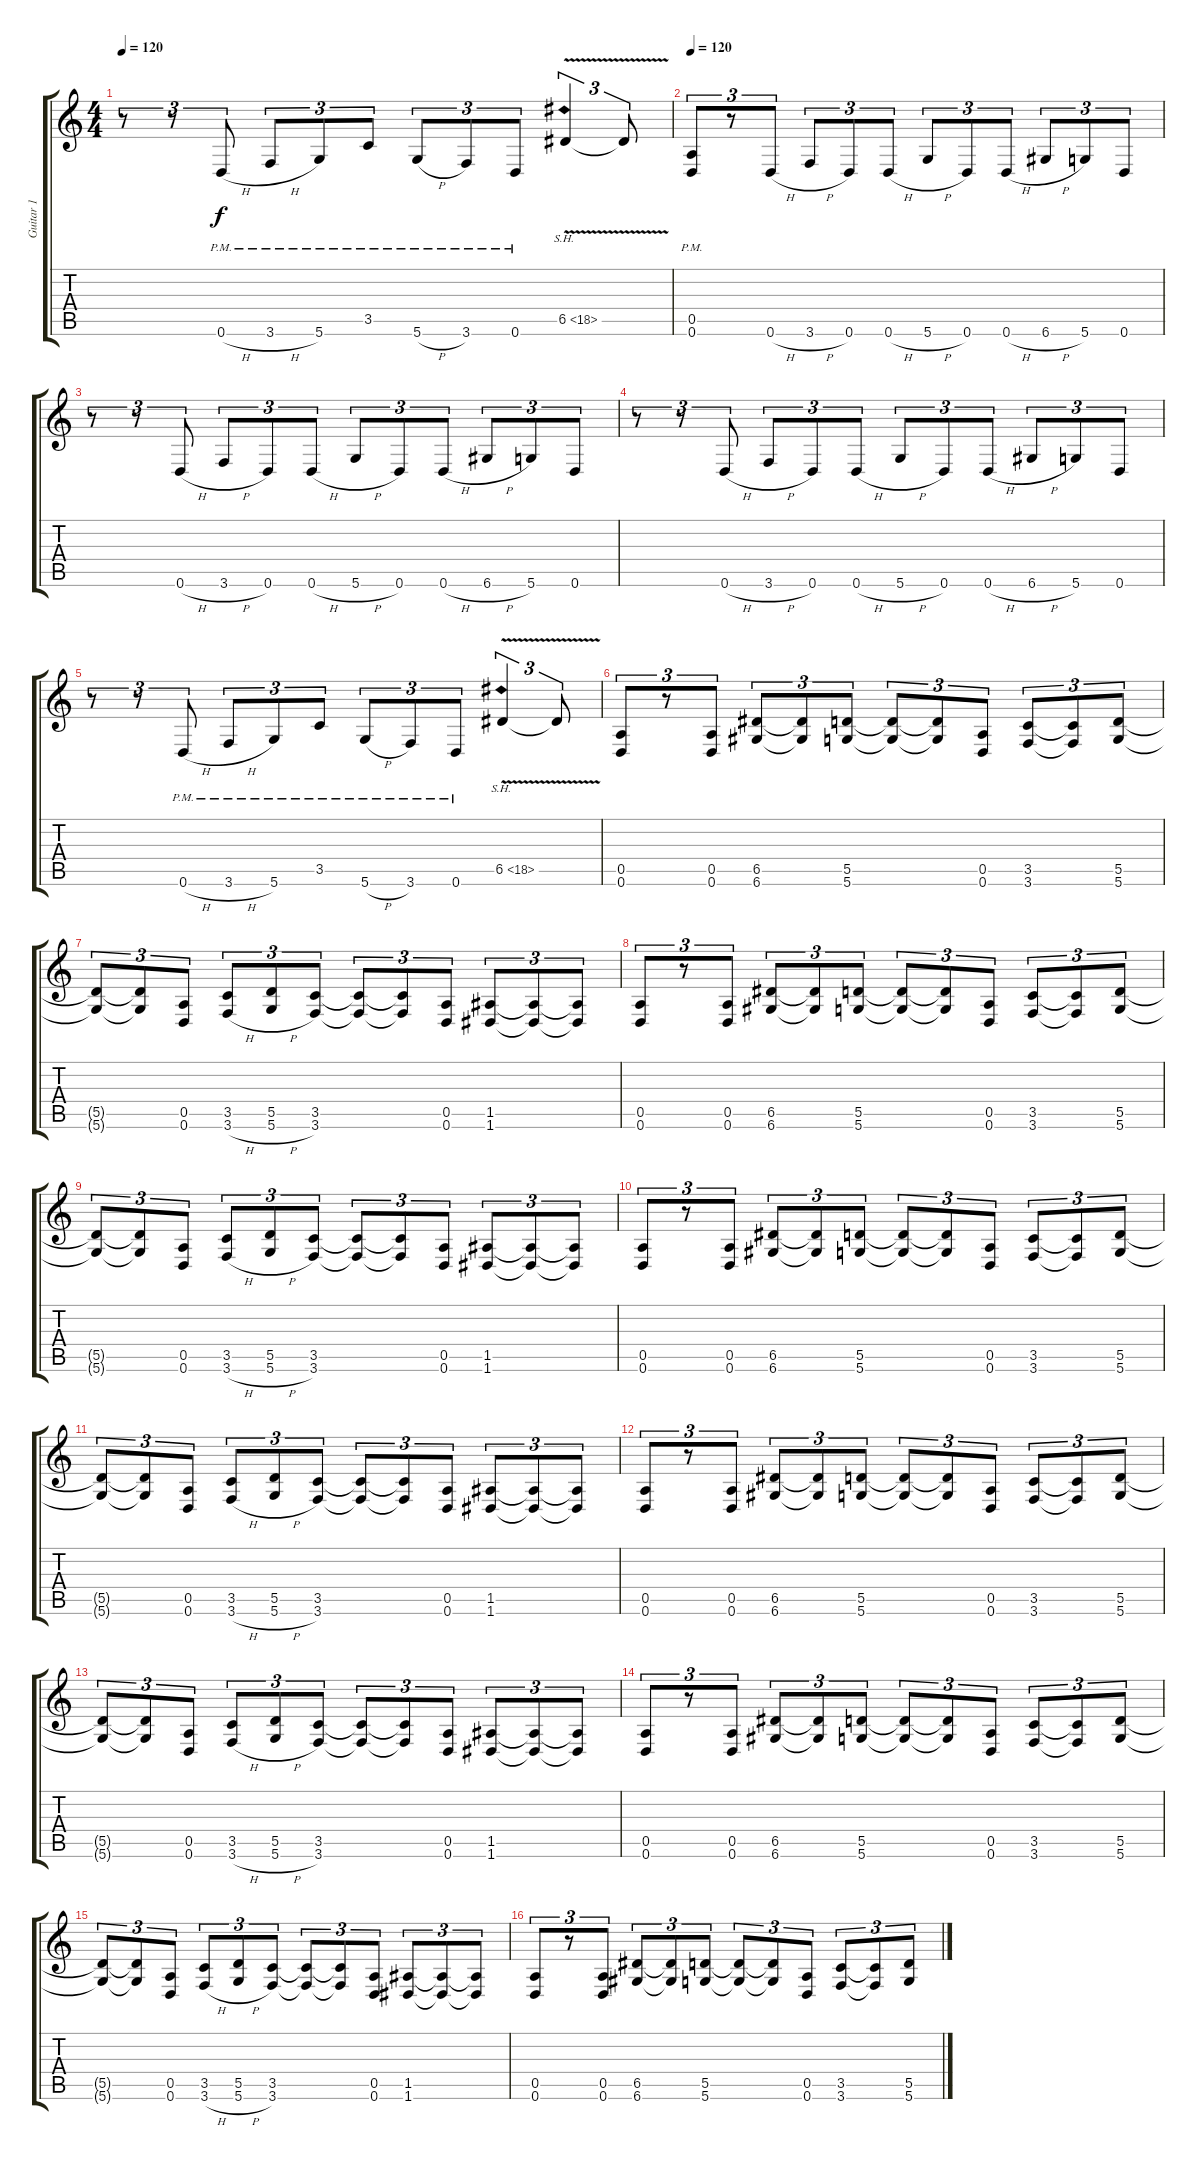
\track ("Guitar 1" "Guitar 1") {instrument distortionguitar}
\staff {score tabs}
\tuning (E4 B3 G3 D3 A2 D2) {hide}
\ts (4 4)
\tempo 120
\clef g2
\ks c
r.8{tu (3 2) dy f} r.8{tu (3 2)} 0.6{h pm}.8{tu (3 2)} 3.6{h pm}.8{tu (3 2)} 5.6{pm}.8{tu (3 2)} 3.5{pm}.8{tu (3 2)} 5.6{h pm}.8{tu (3 2)} 3.6{pm}.8{tu (3 2)} 0.6{pm}.8{tu (3 2)} 6.5{sh 12 v}.4{tu (3 2)} 6.5{t}.8{tu (3 2)} |
\tempo 120
(0.5{pm} 0.6).8{tu (3 2)} r.8{tu (3 2)} 0.6{h}.8{tu (3 2)} 3.6{h}.8{tu (3 2)} 0.6.8{tu (3 2)} 0.6{h}.8{tu (3 2)} 5.6{h}.8{tu (3 2)} 0.6.8{tu (3 2)} 0.6{h}.8{tu (3 2)} 6.6{h}.8{tu (3 2)} 5.6.8{tu (3 2)} 0.6.8{tu (3 2)} |
r.8{tu (3 2)} r.8{tu (3 2)} 0.6{h}.8{tu (3 2)} 3.6{h}.8{tu (3 2)} 0.6.8{tu (3 2)} 0.6{h}.8{tu (3 2)} 5.6{h}.8{tu (3 2)} 0.6.8{tu (3 2)} 0.6{h}.8{tu (3 2)} 6.6{h}.8{tu (3 2)} 5.6.8{tu (3 2)} 0.6.8{tu (3 2)} |
r.8{tu (3 2)} r.8{tu (3 2)} 0.6{h}.8{tu (3 2)} 3.6{h}.8{tu (3 2)} 0.6.8{tu (3 2)} 0.6{h}.8{tu (3 2)} 5.6{h}.8{tu (3 2)} 0.6.8{tu (3 2)} 0.6{h}.8{tu (3 2)} 6.6{h}.8{tu (3 2)} 5.6.8{tu (3 2)} 0.6.8{tu (3 2)} |
r.8{tu (3 2)} r.8{tu (3 2)} 0.6{h pm}.8{tu (3 2)} 3.6{h pm}.8{tu (3 2)} 5.6{pm}.8{tu (3 2)} 3.5{pm}.8{tu (3 2)} 5.6{h pm}.8{tu (3 2)} 3.6{pm}.8{tu (3 2)} 0.6{pm}.8{tu (3 2)} 6.5{sh 12 v}.4{tu (3 2)} 6.5{t}.8{tu (3 2)} |
(0.5 0.6).8{tu (3 2)} r.8{tu (3 2)} (0.5 0.6).8{tu (3 2)} (6.5 6.6).8{tu (3 2)} (6.5{t} 6.6{t}).8{tu (3 2)} (5.5 5.6).8{tu (3 2)} (5.5{t} 5.6{t}).8{tu (3 2)} (5.5{t} 5.6{t}).8{tu (3 2)} (0.5 0.6).8{tu (3 2)} (3.5 3.6).8{tu (3 2)} (3.5{t} 3.6{t}).8{tu (3 2)} (5.5 5.6).8{tu (3 2)} |
(5.5{t} 5.6{t}).8{tu (3 2)} (5.5{t} 5.6{t}).8{tu (3 2)} (0.5 0.6).8{tu (3 2)} (3.5 3.6{h}).8{tu (3 2)} (5.5 5.6{h}).8{tu (3 2)} (3.5 3.6).8{tu (3 2)} (3.5{t} 3.6{t}).8{tu (3 2)} (3.5{t} 3.6{t}).8{tu (3 2)} (0.5 0.6).8{tu (3 2)} (1.5 1.6).8{tu (3 2)} (1.5{t} 1.6{t}).8{tu (3 2)} (1.5{t} 1.6{t}).8{tu (3 2)} |
(0.5 0.6).8{tu (3 2)} r.8{tu (3 2)} (0.5 0.6).8{tu (3 2)} (6.5 6.6).8{tu (3 2)} (6.5{t} 6.6{t}).8{tu (3 2)} (5.5 5.6).8{tu (3 2)} (5.5{t} 5.6{t}).8{tu (3 2)} (5.5{t} 5.6{t}).8{tu (3 2)} (0.5 0.6).8{tu (3 2)} (3.5 3.6).8{tu (3 2)} (3.5{t} 3.6{t}).8{tu (3 2)} (5.5 5.6).8{tu (3 2)} |
(5.5{t} 5.6{t}).8{tu (3 2)} (5.5{t} 5.6{t}).8{tu (3 2)} (0.5 0.6).8{tu (3 2)} (3.5 3.6{h}).8{tu (3 2)} (5.5 5.6{h}).8{tu (3 2)} (3.5 3.6).8{tu (3 2)} (3.5{t} 3.6{t}).8{tu (3 2)} (3.5{t} 3.6{t}).8{tu (3 2)} (0.5 0.6).8{tu (3 2)} (1.5 1.6).8{tu (3 2)} (1.5{t} 1.6{t}).8{tu (3 2)} (1.5{t} 1.6{t}).8{tu (3 2)} |
(0.5 0.6).8{tu (3 2)} r.8{tu (3 2)} (0.5 0.6).8{tu (3 2)} (6.5 6.6).8{tu (3 2)} (6.5{t} 6.6{t}).8{tu (3 2)} (5.5 5.6).8{tu (3 2)} (5.5{t} 5.6{t}).8{tu (3 2)} (5.5{t} 5.6{t}).8{tu (3 2)} (0.5 0.6).8{tu (3 2)} (3.5 3.6).8{tu (3 2)} (3.5{t} 3.6{t}).8{tu (3 2)} (5.5 5.6).8{tu (3 2)} |
(5.5{t} 5.6{t}).8{tu (3 2)} (5.5{t} 5.6{t}).8{tu (3 2)} (0.5 0.6).8{tu (3 2)} (3.5 3.6{h}).8{tu (3 2)} (5.5 5.6{h}).8{tu (3 2)} (3.5 3.6).8{tu (3 2)} (3.5{t} 3.6{t}).8{tu (3 2)} (3.5{t} 3.6{t}).8{tu (3 2)} (0.5 0.6).8{tu (3 2)} (1.5 1.6).8{tu (3 2)} (1.5{t} 1.6{t}).8{tu (3 2)} (1.5{t} 1.6{t}).8{tu (3 2)} |
(0.5 0.6).8{tu (3 2)} r.8{tu (3 2)} (0.5 0.6).8{tu (3 2)} (6.5 6.6).8{tu (3 2)} (6.5{t} 6.6{t}).8{tu (3 2)} (5.5 5.6).8{tu (3 2)} (5.5{t} 5.6{t}).8{tu (3 2)} (5.5{t} 5.6{t}).8{tu (3 2)} (0.5 0.6).8{tu (3 2)} (3.5 3.6).8{tu (3 2)} (3.5{t} 3.6{t}).8{tu (3 2)} (5.5 5.6).8{tu (3 2)} |
(5.5{t} 5.6{t}).8{tu (3 2)} (5.5{t} 5.6{t}).8{tu (3 2)} (0.5 0.6).8{tu (3 2)} (3.5 3.6{h}).8{tu (3 2)} (5.5 5.6{h}).8{tu (3 2)} (3.5 3.6).8{tu (3 2)} (3.5{t} 3.6{t}).8{tu (3 2)} (3.5{t} 3.6{t}).8{tu (3 2)} (0.5 0.6).8{tu (3 2)} (1.5 1.6).8{tu (3 2)} (1.5{t} 1.6{t}).8{tu (3 2)} (1.5{t} 1.6{t}).8{tu (3 2)} |
(0.5 0.6).8{tu (3 2)} r.8{tu (3 2)} (0.5 0.6).8{tu (3 2)} (6.5 6.6).8{tu (3 2)} (6.5{t} 6.6{t}).8{tu (3 2)} (5.5 5.6).8{tu (3 2)} (5.5{t} 5.6{t}).8{tu (3 2)} (5.5{t} 5.6{t}).8{tu (3 2)} (0.5 0.6).8{tu (3 2)} (3.5 3.6).8{tu (3 2)} (3.5{t} 3.6{t}).8{tu (3 2)} (5.5 5.6).8{tu (3 2)} |
(5.5{t} 5.6{t}).8{tu (3 2)} (5.5{t} 5.6{t}).8{tu (3 2)} (0.5 0.6).8{tu (3 2)} (3.5 3.6{h}).8{tu (3 2)} (5.5 5.6{h}).8{tu (3 2)} (3.5 3.6).8{tu (3 2)} (3.5{t} 3.6{t}).8{tu (3 2)} (3.5{t} 3.6{t}).8{tu (3 2)} (0.5 0.6).8{tu (3 2)} (1.5 1.6).8{tu (3 2)} (1.5{t} 1.6{t}).8{tu (3 2)} (1.5{t} 1.6{t}).8{tu (3 2)} |
(0.5 0.6).8{tu (3 2)} r.8{tu (3 2)} (0.5 0.6).8{tu (3 2)} (6.5 6.6).8{tu (3 2)} (6.5{t} 6.6{t}).8{tu (3 2)} (5.5 5.6).8{tu (3 2)} (5.5{t} 5.6{t}).8{tu (3 2)} (5.5{t} 5.6{t}).8{tu (3 2)} (0.5 0.6).8{tu (3 2)} (3.5 3.6).8{tu (3 2)} (3.5{t} 3.6{t}).8{tu (3 2)} (5.5 5.6).8{tu (3 2)}
